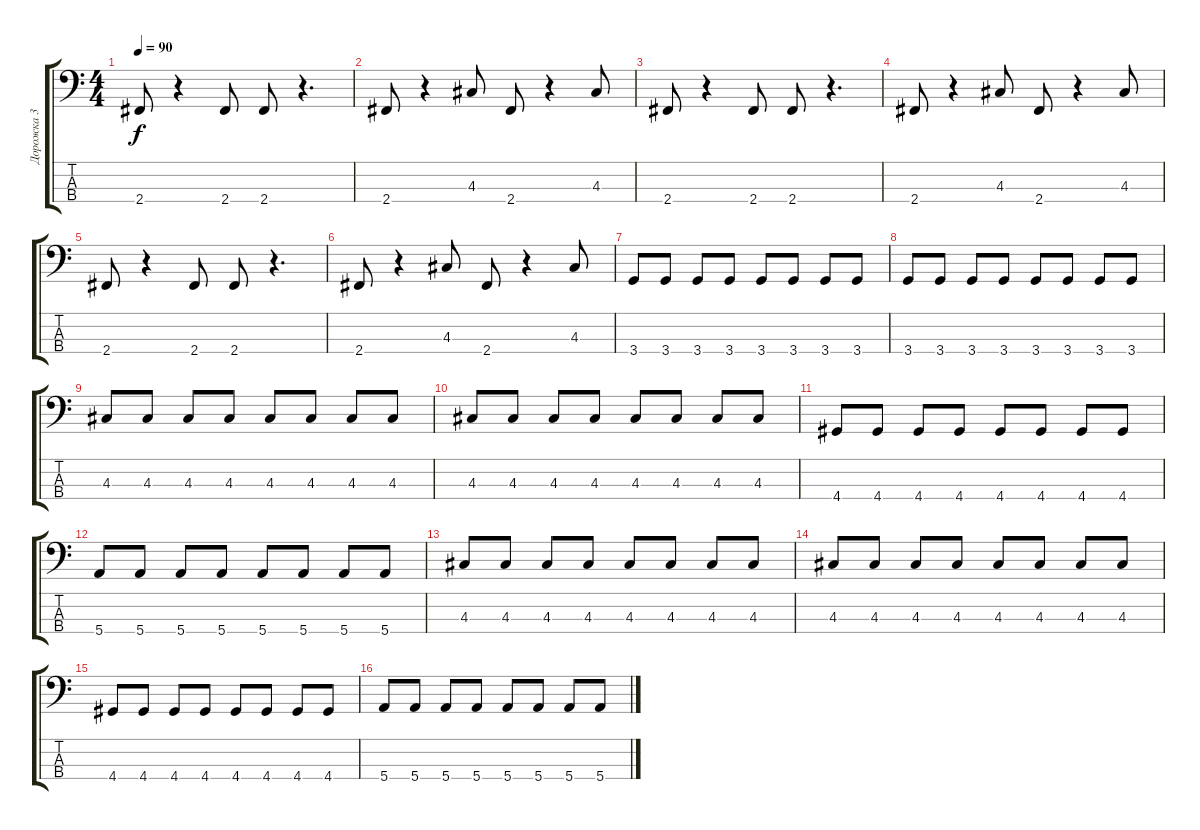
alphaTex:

\track ("Дорожка 3" "Дорожка 3") {instrument electricbassfinger}
\staff {score tabs}
\tuning (G2 D2 A1 E1) {hide}
\ts (4 4)
\tempo 90
\clef f4
\ks c
2.4.8{dy f} r.4 2.4.8 2.4.8 r.4{d} |
2.4.8 r.4 4.3.8 2.4.8 r.4 4.3.8 |
2.4.8 r.4 2.4.8 2.4.8 r.4{d} |
2.4.8 r.4 4.3.8 2.4.8 r.4 4.3.8 |
2.4.8 r.4 2.4.8 2.4.8 r.4{d} |
2.4.8 r.4 4.3.8 2.4.8 r.4 4.3.8 |
3.4.8 3.4.8 3.4.8 3.4.8 3.4.8 3.4.8 3.4.8 3.4.8 |
3.4.8 3.4.8 3.4.8 3.4.8 3.4.8 3.4.8 3.4.8 3.4.8 |
4.3.8 4.3.8 4.3.8 4.3.8 4.3.8 4.3.8 4.3.8 4.3.8 |
4.3.8 4.3.8 4.3.8 4.3.8 4.3.8 4.3.8 4.3.8 4.3.8 |
4.4.8 4.4.8 4.4.8 4.4.8 4.4.8 4.4.8 4.4.8 4.4.8 |
5.4.8 5.4.8 5.4.8 5.4.8 5.4.8 5.4.8 5.4.8 5.4.8 |
4.3.8 4.3.8 4.3.8 4.3.8 4.3.8 4.3.8 4.3.8 4.3.8 |
4.3.8 4.3.8 4.3.8 4.3.8 4.3.8 4.3.8 4.3.8 4.3.8 |
4.4.8 4.4.8 4.4.8 4.4.8 4.4.8 4.4.8 4.4.8 4.4.8 |
5.4.8 5.4.8 5.4.8 5.4.8 5.4.8 5.4.8 5.4.8 5.4.8
